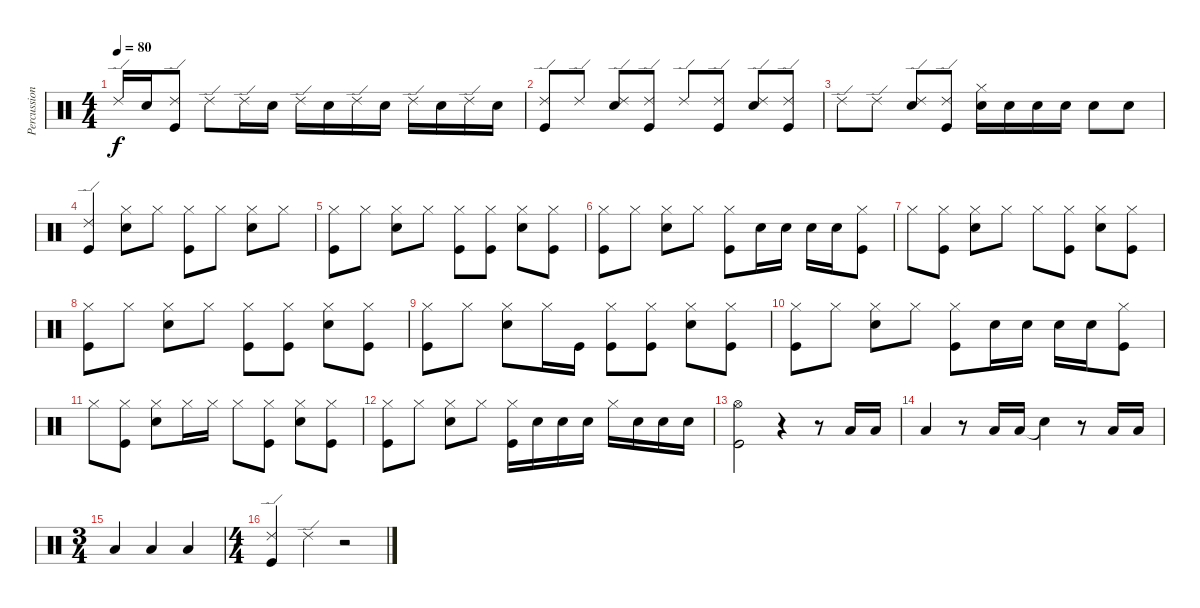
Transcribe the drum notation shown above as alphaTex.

\track ("Percussions" "Percussion") {instrument percussion}
\staff {score}
\articulation defaults
\ts (4 4)
\tempo 80
\clef neutral
\ks c "Ride (edge) 2".16{dy f} "Snare (hit) 2".16
("Ride (edge) 2" "Kick (hit)").8 "Ride (edge) 2".8 "Ride (edge) 2".16 "Snare (hit) 2".16 "Ride (edge) 2".16 "Snare (hit) 2".16 "Ride (edge) 2".16 "Snare (hit) 2".16 "Ride (edge) 2".16 "Snare (hit) 2".16 "Ride (edge) 2".16 "Snare (hit) 2".16 |
("Ride (edge) 2" "Kick (hit)").8 "Ride (edge) 2".8 ("Ride (edge) 2" "Snare (hit) 2").8 ("Ride (edge) 2" "Kick (hit)").8 "Ride (edge) 2".8 ("Ride (edge) 2" "Kick (hit)").8 ("Ride (edge) 2" "Snare (hit) 2").8 ("Ride (edge) 2" "Kick (hit)").8 |
"Ride (edge) 2".8 "Ride (edge) 2".8 ("Ride (edge) 2" "Snare (hit) 2").8 ("Ride (edge) 2" "Kick (hit)").8 ("Hi-Hat (closed)" "Snare (hit) 2").16 "Snare (hit) 2".16 "Snare (hit) 2".16 "Snare (hit) 2".16 "Snare (hit) 2".8 "Snare (hit) 2".8 |
("Ride (edge) 2" "Kick (hit)").4 ("Hi-Hat (closed)" "Snare (hit) 2").8 "Hi-Hat (closed)".8 ("Hi-Hat (closed)" "Kick (hit)").8 "Hi-Hat (closed)".8 ("Hi-Hat (closed)" "Snare (hit) 2").8 "Hi-Hat (closed)".8 |
("Hi-Hat (closed)" "Kick (hit)").8 "Hi-Hat (closed)".8 ("Hi-Hat (closed)" "Snare (hit) 2").8 "Hi-Hat (closed)".8 ("Hi-Hat (closed)" "Kick (hit)").8 ("Hi-Hat (closed)" "Kick (hit)").8 ("Hi-Hat (closed)" "Snare (hit) 2").8 ("Hi-Hat (closed)" "Kick (hit)").8 |
("Hi-Hat (closed)" "Kick (hit)").8 "Hi-Hat (closed)".8 ("Hi-Hat (closed)" "Snare (hit) 2").8 "Hi-Hat (closed)".8 ("Hi-Hat (closed)" "Kick (hit)").8 "Snare (hit) 2".16 "Snare (hit) 2".16 "Snare (hit) 2".16 "Snare (hit) 2".16 ("Hi-Hat (closed)" "Kick (hit)").8 |
"Hi-Hat (closed)".8 ("Hi-Hat (closed)" "Kick (hit)").8 ("Hi-Hat (closed)" "Snare (hit) 2").8 "Hi-Hat (closed)".8 "Hi-Hat (closed)".8 ("Hi-Hat (closed)" "Kick (hit)").8 ("Hi-Hat (closed)" "Snare (hit) 2").8 ("Hi-Hat (closed)" "Kick (hit)").8 |
("Hi-Hat (closed)" "Kick (hit)").8 "Hi-Hat (closed)".8 ("Hi-Hat (closed)" "Snare (hit) 2").8 "Hi-Hat (closed)".8 ("Hi-Hat (closed)" "Kick (hit)").8 ("Hi-Hat (closed)" "Kick (hit)").8 ("Hi-Hat (closed)" "Snare (hit) 2").8 ("Hi-Hat (closed)" "Kick (hit)").8 |
("Hi-Hat (closed)" "Kick (hit)").8 "Hi-Hat (closed)".8 ("Hi-Hat (closed)" "Snare (hit) 2").8 "Hi-Hat (closed)".16 "Kick (hit)".16 ("Hi-Hat (closed)" "Kick (hit)").8 ("Hi-Hat (closed)" "Kick (hit)").8 ("Hi-Hat (closed)" "Snare (hit) 2").8 ("Hi-Hat (closed)" "Kick (hit)").8 |
("Hi-Hat (closed)" "Kick (hit)").8 "Hi-Hat (closed)".8 ("Hi-Hat (closed)" "Snare (hit) 2").8 "Hi-Hat (closed)".8 ("Hi-Hat (closed)" "Kick (hit)").8 "Snare (hit) 2".16 "Snare (hit) 2".16 "Snare (hit) 2".16 "Snare (hit) 2".16 ("Hi-Hat (closed)" "Kick (hit)").8 |
"Hi-Hat (closed)".8 ("Hi-Hat (closed)" "Kick (hit)").8 ("Hi-Hat (closed)" "Snare (hit) 2").8 "Hi-Hat (closed)".16 "Hi-Hat (closed)".16 "Hi-Hat (closed)".8 ("Hi-Hat (closed)" "Kick (hit)").8 ("Hi-Hat (closed)" "Snare (hit) 2").8 ("Hi-Hat (closed)" "Kick (hit)").8 |
("Hi-Hat (closed)" "Kick (hit)").8 "Hi-Hat (closed)".8 ("Hi-Hat (closed)" "Snare (hit) 2").8 "Hi-Hat (closed)".8 ("Hi-Hat (closed)" "Kick (hit)").16 "Snare (hit) 2".16 "Snare (hit) 2".16 "Snare (hit) 2".16 "Hi-Hat (closed)".16 "Snare (hit) 2".16 "Snare (hit) 2".16 "Snare (hit) 2".16 |
("Hi-Hat (open)" "Kick (hit)").2 r.4 r.8 "Low Tom (hit)".16 "Low Tom (hit)".16 |
"Low Tom (hit)".4 r.8 "Low Tom (hit)".16 "Low Tom (hit)".16 "Snare (hit)"{t}.4 r.8 "Low Tom (hit)".16 "Low Tom (hit)".16 |
\ts (3 4)
"Low Tom (hit)".4 "Low Tom (hit)".4 "Low Tom (hit)".4 |
\ts (4 4)
("Ride (edge) 2" "Kick (hit)").4 "Ride (edge) 2".4 r.2
